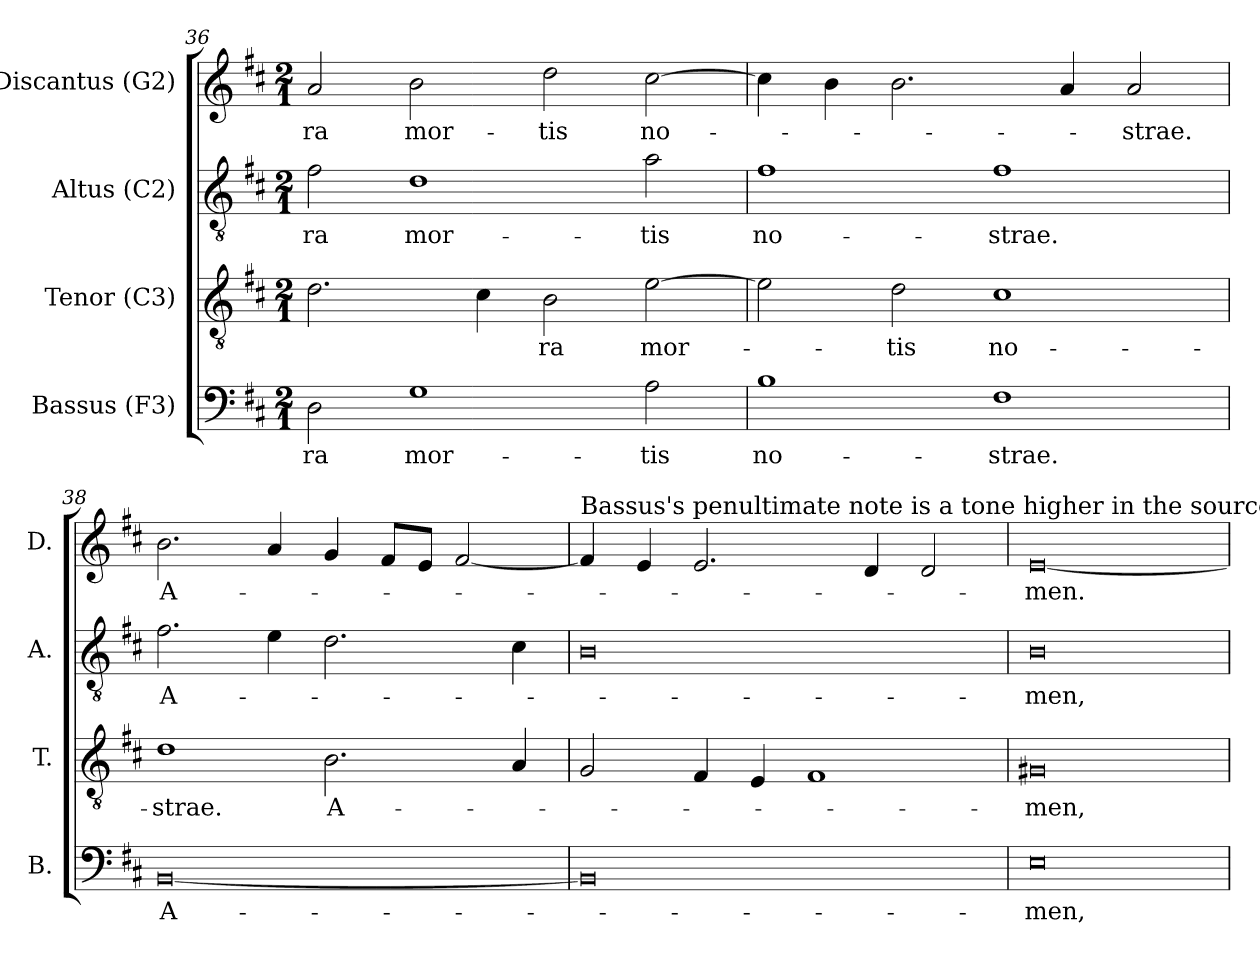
**kern	**text	**kern	**text	**kern	**text	**kern	**text
*part4	*part4	*part3	*part3	*part2	*part2	*part1	*part1
*staff4	*staff4	*staff3	*staff3	*staff2	*staff2	*staff1	*staff1
*I"Bassus (F3)	*	*I"Tenor (C3)	*	*I"Altus (C2)	*	*I"Discantus (G2)	*
*I'B.	*	*I'T.	*	*I'A.	*	*I'D.	*
*clefF4	*	*clefGv2	*	*clefGv2	*	*clefG2	*
*	*	*ITrd7c12	*	*ITrd7c12	*	*	*
*k[f#c#]	*	*k[f#c#]	*	*k[f#c#]	*	*k[f#c#]	*
*D:	*	*D:	*	*D:	*	*D:	*
*M2/1	*	*M2/1	*	*M2/1	*	*M2/1	*
=36	=36	=36	=36	=36	=36	=36	=36
!	!LO:LY:b:color=#000000	!	!	!	!	!	!
!	!	!	!	!	!LO:LY:b:color=#000000	!	!
!	!	!	!	!	!	!	!LO:LY:b:color=#000000
2Di\	-ra	2.Di\	.	2F#i\	-ra	2ai/	-ra
!	!LO:LY:b:color=#000000	!	!	!	!	!	!
!	!	!	!	!	!LO:LY:b:color=#000000	!	!
!	!	!	!	!	!	!	!LO:LY:b:color=#000000
1Gi	mor-	.	.	1Di	mor-	2bi\	mor-
.	.	4C#i\	.	.	.	.	.
!	!	!	!LO:LY:b:color=#000000	!	!	!	!
!	!	!	!	!	!	!	!LO:LY:b:color=#000000
.	.	2BBi\	-ra	.	.	2ddi\	-tis
!	!LO:LY:b:color=#000000	!	!	!	!	!	!
!	!	!	!LO:LY:b:color=#000000	!	!	!	!
!	!	!	!	!	!LO:LY:b:color=#000000	!	!
!	!	!	!	!	!	!	!LO:LY:b:color=#000000
2Ai\	-tis	[2Ei\	mor-	2Ai\	-tis	[2cc#i\	no-
!!LO:LB:g=z
=37	=37	=37	=37	=37	=37	=37	=37
!	!LO:LY:b:color=#000000	!	!	!	!	!	!
!	!	!	!	!	!LO:LY:b:color=#000000	!	!
1Bi	no-	2Ei\]	.	1F#i	no-	4cc#i\]	.
.	.	.	.	.	.	4bi\	.
!	!	!	!LO:LY:b:color=#000000	!	!	!	!
.	.	2Di\	-tis	.	.	2.bi\	.
!	!LO:LY:b:color=#000000	!	!	!	!	!	!
!	!	!	!LO:LY:b:color=#000000	!	!	!	!
!	!	!	!	!	!LO:LY:b:color=#000000	!	!
1F#i	-strae.	1C#i	no-	1F#i	-strae.	.	.
.	.	.	.	.	.	4ai/	.
!	!	!	!	!	!	!	!LO:LY:b:color=#000000
.	.	.	.	.	.	2ai/	-strae.
=38	=38	=38	=38	=38	=38	=38	=38
!	!LO:LY:b:color=#000000	!	!	!	!	!	!
!	!	!	!LO:LY:b:color=#000000	!	!	!	!
!	!	!	!	!	!LO:LY:b:color=#000000	!	!
!	!	!	!	!	!	!	!LO:LY:b:color=#000000
[0BBi	A-	1Di	-strae.	2.F#i\	A-	2.bi\	A-
.	.	.	.	4Ei\	.	4ai/	.
!	!	!	!LO:LY:b:color=#000000	!	!	!	!
.	.	2.BBi\	A-	2.Di\	.	4gi/	.
.	.	.	.	.	.	8f#i/L	.
.	.	.	.	.	.	8ei/J	.
.	.	.	.	.	.	[2f#i/	.
.	.	4AAi/	.	4C#i\	.	.	.
!!LO:LB:g=z
=39	=39	=39	=39	=39	=39	=39	=39
!	!	!	!	!	!	!LO:TX:a:t=Bassus's penultimate note is a tone higher in the source.	!
0BBi]	.	2GGi/	.	0BBi	.	4f#i/]	.
.	.	.	.	.	.	4ei/	.
.	.	4FF#i/	.	.	.	2.ei/	.
.	.	4EEi/	.	.	.	.	.
.	.	1FF#i	.	.	.	.	.
.	.	.	.	.	.	4di/	.
.	.	.	.	.	.	2di/	.
=40	=40	=40	=40	=40	=40	=40	=40
!	!LO:LY:b:color=#000000	!	!	!	!	!	!
!	!	!	!LO:LY:b:color=#000000	!	!	!	!
!	!	!	!	!	!LO:LY:b:color=#000000	!	!
!	!	!	!	!	!	!	!LO:LY:b:color=#000000
0Ei	-men,	0GG#Xi	-men,	0BBi	-men,	[0ei	-men.
=	=	=	=	=	=	=	=
*-	*-	*-	*-	*-	*-	*-	*-
